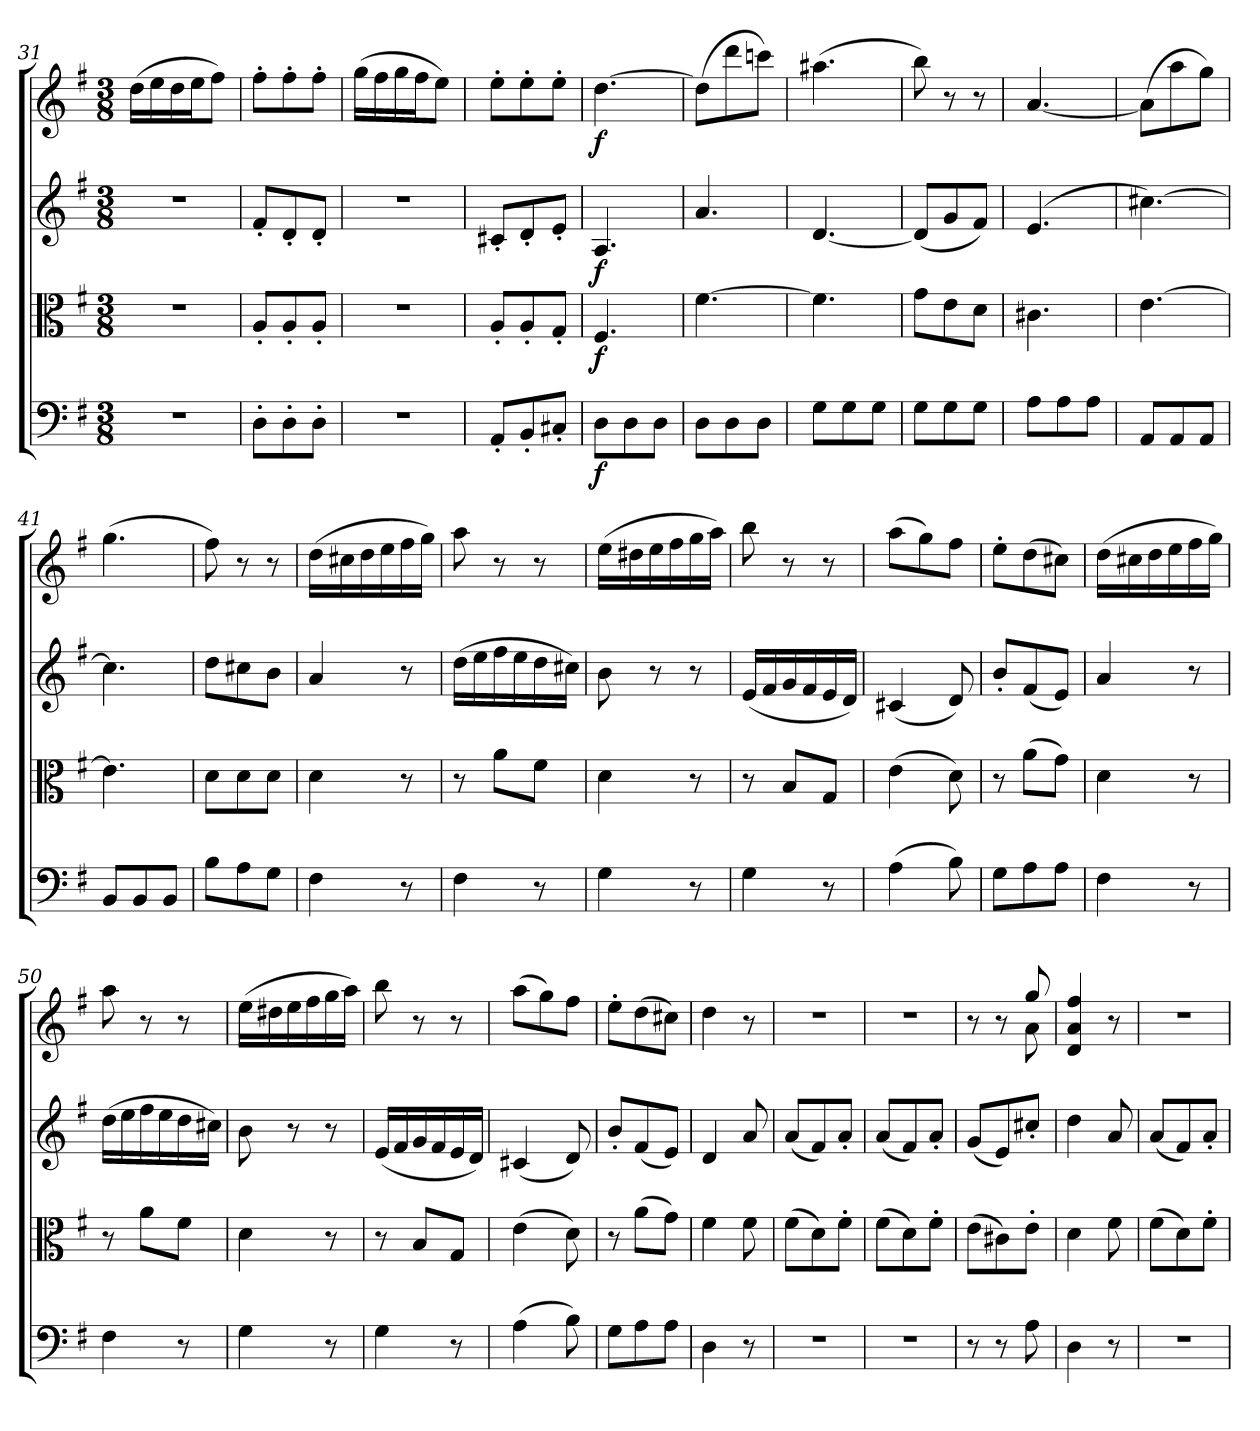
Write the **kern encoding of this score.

**kern	**dynam	**kern	**dynam	**kern	**dynam	**kern	**dynam
*part4	*part4	*part3	*part3	*part2	*part2	*part1	*part1
*staff4	*staff4	*staff3	*staff3	*staff2	*staff2	*staff1	*staff1
*clefF4	*	*clefC3	*	*clefG2	*	*clefG2	*
*k[f#]	*	*k[f#]	*	*k[f#]	*	*k[f#]	*
*G:	*	*G:	*	*G:	*	*G:	*
*M3/8	*	*M3/8	*	*M3/8	*	*M3/8	*
=31	=31	=31	=31	=31	=31	=31	=31
4.r	.	4.r	.	4.r	.	(16dd\LL	.
.	.	.	.	.	.	16ee\	.
.	.	.	.	.	.	16dd\	.
.	.	.	.	.	.	16ee\J	.
.	.	.	.	.	.	8ff#\J)	.
=32	=32	=32	=32	=32	=32	=32	=32
8D'\L	.	8A'/L	.	8f#'/L	.	8ff#'\L	.
8D'\	.	8A'/	.	8d'/	.	8ff#'\	.
8D'\J	.	8A'/J	.	8d'/J	.	8ff#'\J	.
=33	=33	=33	=33	=33	=33	=33	=33
4.r	.	4.r	.	4.r	.	(16gg\LL	.
.	.	.	.	.	.	16ff#\	.
.	.	.	.	.	.	16gg\	.
.	.	.	.	.	.	16ff#\J	.
.	.	.	.	.	.	8ee\J)	.
=34	=34	=34	=34	=34	=34	=34	=34
8AA'/L	.	8A'/L	.	8c#X'/L	.	8ee'\L	.
8BB'/	.	8A'/	.	8d'/	.	8ee'\	.
8C#X'/J	.	8G'/J	.	8e'/J	.	8ee'\J	.
=35	=35	=35	=35	=35	=35	=35	=35
8D\L	f	4.F#/	f	4.A/	f	[4.dd\	f
8D\	.	.	.	.	.	.	.
8D\J	.	.	.	.	.	.	.
=36	=36	=36	=36	=36	=36	=36	=36
8D\L	.	[4.f#\	.	4.a/	.	(8dd\L]	.
8D\	.	.	.	.	.	8ddd\	.
8D\J	.	.	.	.	.	8cccn\J)	.
=37	=37	=37	=37	=37	=37	=37	=37
8G\L	.	4.f#\]	.	[4.d/	.	(4.aa#X\	.
8G\	.	.	.	.	.	.	.
8G\J	.	.	.	.	.	.	.
=38	=38	=38	=38	=38	=38	=38	=38
8G\L	.	8g\L	.	(8d/L]	.	8bb\)	.
8G\	.	8e\	.	8g/	.	8r	.
8G\J	.	8d\J	.	8f#/J)	.	8r	.
=39	=39	=39	=39	=39	=39	=39	=39
8A\L	.	4.c#X\	.	(4.e/	.	[4.a/	.
8A\	.	.	.	.	.	.	.
8A\J	.	.	.	.	.	.	.
=40	=40	=40	=40	=40	=40	=40	=40
8AA/L	.	[4.e\	.	[4.cc#X\)	.	(8a\L]	.
8AA/	.	.	.	.	.	8aa\	.
8AA/J	.	.	.	.	.	8gg\J)	.
=41	=41	=41	=41	=41	=41	=41	=41
8BB/L	.	4.e\]	.	4.cc#\]	.	(4.gg\	.
8BB/	.	.	.	.	.	.	.
8BB/J	.	.	.	.	.	.	.
=42	=42	=42	=42	=42	=42	=42	=42
8B\L	.	8d\L	.	8dd\L	.	8ff#\)	.
8A\	.	8d\	.	8cc#X\	.	8r	.
8G\J	.	8d\J	.	8b\J	.	8r	.
=43	=43	=43	=43	=43	=43	=43	=43
4F#\	.	4d\	.	4a/	.	(16dd\LL	.
.	.	.	.	.	.	16cc#X\	.
.	.	.	.	.	.	16dd\	.
.	.	.	.	.	.	16ee\	.
8r	.	8r	.	8r	.	16ff#\	.
.	.	.	.	.	.	16gg\JJ)	.
=44	=44	=44	=44	=44	=44	=44	=44
4F#\	.	8r	.	(16dd\LL	.	8aa\	.
.	.	.	.	16ee\	.	.	.
.	.	8a\L	.	16ff#\	.	8r	.
.	.	.	.	16ee\	.	.	.
8r	.	8f#\J	.	16dd\	.	8r	.
.	.	.	.	16cc#X\JJ)	.	.	.
=45	=45	=45	=45	=45	=45	=45	=45
4G\	.	4d\	.	8b\	.	(16ee\LL	.
.	.	.	.	.	.	16dd#X\	.
.	.	.	.	8r	.	16ee\	.
.	.	.	.	.	.	16ff#\	.
8r	.	8r	.	8r	.	16gg\	.
.	.	.	.	.	.	16aa\JJ)	.
=46	=46	=46	=46	=46	=46	=46	=46
4G\	.	8r	.	(16e/LL	.	8bb\	.
.	.	.	.	16f#/	.	.	.
.	.	8B/L	.	16g/	.	8r	.
.	.	.	.	16f#/	.	.	.
8r	.	8G/J	.	16e/	.	8r	.
.	.	.	.	16d/JJ)	.	.	.
=47	=47	=47	=47	=47	=47	=47	=47
(4A\	.	(4e\	.	(4c#X/	.	(8aa\L	.
.	.	.	.	.	.	8gg\)	.
8B\)	.	8d\)	.	8d/)	.	8ff#\J	.
=48	=48	=48	=48	=48	=48	=48	=48
8G\L	.	8r	.	8b'/L	.	8ee'\L	.
8A\	.	(8a\L	.	(8f#/	.	(8dd\	.
8A\J	.	8g\J)	.	8e/J)	.	8cc#X\J)	.
=49	=49	=49	=49	=49	=49	=49	=49
4F#\	.	4d\	.	4a/	.	(16dd\LL	.
.	.	.	.	.	.	16cc#X\	.
.	.	.	.	.	.	16dd\	.
.	.	.	.	.	.	16ee\	.
8r	.	8r	.	8r	.	16ff#\	.
.	.	.	.	.	.	16gg\JJ)	.
=50	=50	=50	=50	=50	=50	=50	=50
4F#\	.	8r	.	(16dd\LL	.	8aa\	.
.	.	.	.	16ee\	.	.	.
.	.	8a\L	.	16ff#\	.	8r	.
.	.	.	.	16ee\	.	.	.
8r	.	8f#\J	.	16dd\	.	8r	.
.	.	.	.	16cc#X\JJ)	.	.	.
=51	=51	=51	=51	=51	=51	=51	=51
4G\	.	4d\	.	8b\	.	(16ee\LL	.
.	.	.	.	.	.	16dd#X\	.
.	.	.	.	8r	.	16ee\	.
.	.	.	.	.	.	16ff#\	.
8r	.	8r	.	8r	.	16gg\	.
.	.	.	.	.	.	16aa\JJ)	.
=52	=52	=52	=52	=52	=52	=52	=52
4G\	.	8r	.	(16e/LL	.	8bb\	.
.	.	.	.	16f#/	.	.	.
.	.	8B/L	.	16g/	.	8r	.
.	.	.	.	16f#/	.	.	.
8r	.	8G/J	.	16e/	.	8r	.
.	.	.	.	16d/JJ)	.	.	.
=53	=53	=53	=53	=53	=53	=53	=53
(4A\	.	(4e\	.	(4c#X/	.	(8aa\L	.
.	.	.	.	.	.	8gg\)	.
8B\)	.	8d\)	.	8d/)	.	8ff#\J	.
=54	=54	=54	=54	=54	=54	=54	=54
8G\L	.	8r	.	8b'/L	.	8ee'\L	.
8A\	.	(8a\L	.	(8f#/	.	(8dd\	.
8A\J	.	8g\J)	.	8e/J)	.	8cc#X\J)	.
=55	=55	=55	=55	=55	=55	=55	=55
4D\	.	4f#\	.	4d/	.	4dd\	.
8r	.	8f#\	.	8a/	.	8r	.
=56	=56	=56	=56	=56	=56	=56	=56
4.r	.	(8f#\L	.	(8a/L	.	4.r	.
.	.	8d\)	.	8f#/)	.	.	.
.	.	8f#'\J	.	8a'/J	.	.	.
=57	=57	=57	=57	=57	=57	=57	=57
4.r	.	(8f#\L	.	(8a/L	.	4.r	.
.	.	8d\)	.	8f#/)	.	.	.
.	.	8f#'\J	.	8a'/J	.	.	.
=58	=58	=58	=58	=58	=58	=58	=58
*	*	*	*	*	*	*^	*
8r	.	(8e\L	.	(8g/L	.	8r	4ryy	.
8r	.	8c#X\)	.	8e/)	.	8r	.	.
8A\	.	8e'\J	.	8cc#X'/J	.	8gg/	8a\	.
*	*	*	*	*	*	*v	*v	*
=59	=59	=59	=59	=59	=59	=59	=59
4D\	.	4d\	.	4dd\	.	4d/ 4a/ 4ff#/	.
8r	.	8f#\	.	8a/	.	8r	.
=60	=60	=60	=60	=60	=60	=60	=60
4.r	.	(8f#\L	.	(8a/L	.	4.r	.
.	.	8d\)	.	8f#/)	.	.	.
.	.	8f#'\J	.	8a'/J	.	.	.
=	=	=	=	=	=	=	=
*-	*-	*-	*-	*-	*-	*-	*-
